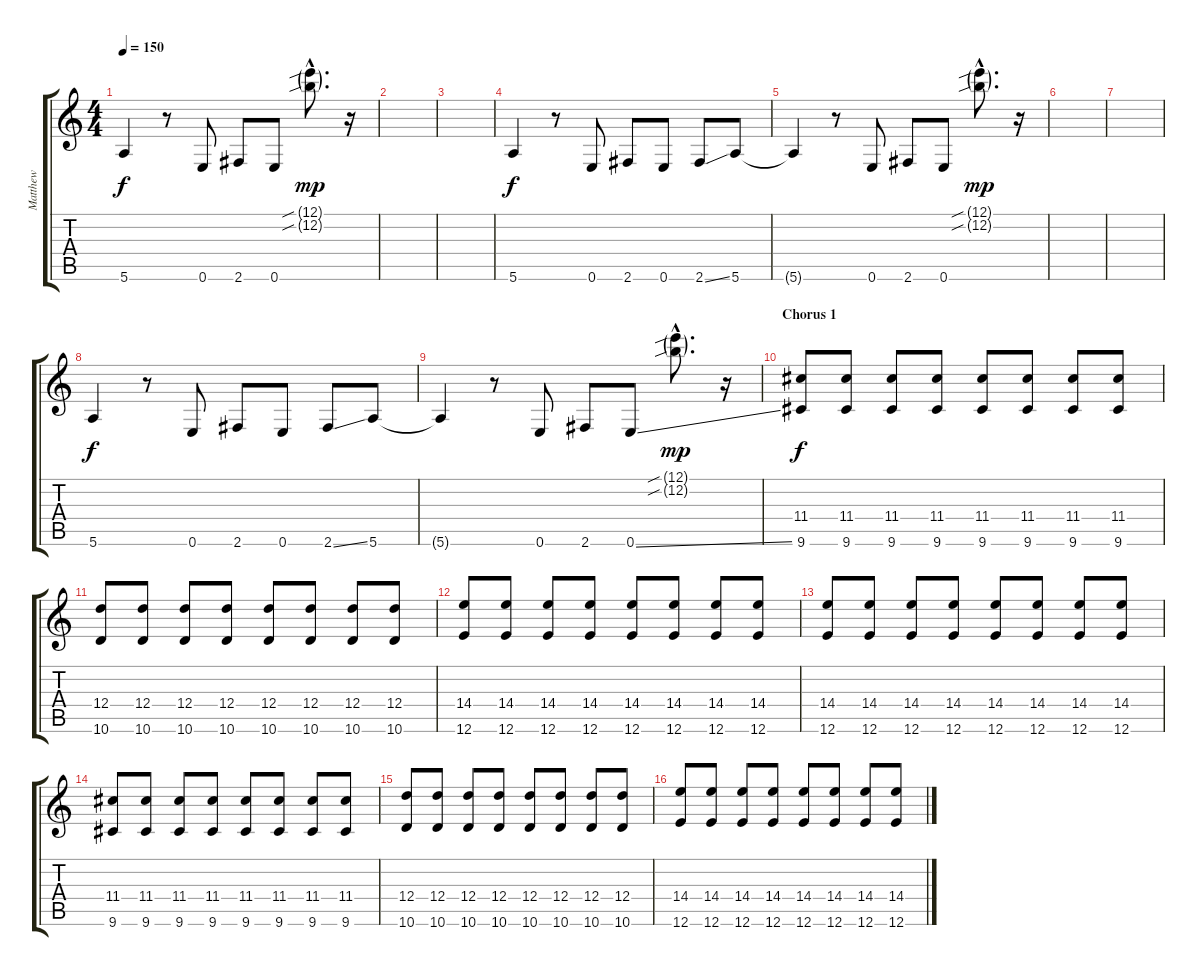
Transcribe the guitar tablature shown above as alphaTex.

\track ("Matthew" "Matthew") {instrument distortionguitar}
\staff {score tabs}
\tuning (E4 B3 G3 D3 A2 E2) {hide}
\ts (4 4)
\tempo 150
\clef g2
\ks c
5.6{t}.4{dy f} r.8 0.6.8 2.6.8 0.6.8 (12.1{sib g hac} 12.2{sib g hac}).8{d dy mp} r.16 |
|
|
5.6.4{dy f} r.8 0.6.8 2.6.8 0.6.8 2.6{ss}.8 5.6.8 |
5.6{t}.4 r.8 0.6.8 2.6.8 0.6.8 (12.1{sib g hac} 12.2{sib g hac}).8{d dy mp} r.16 |
|
|
5.6.4{dy f} r.8 0.6.8 2.6.8 0.6.8 2.6{ss}.8 5.6.8 |
5.6{t}.4 r.8 0.6.8 2.6.8 0.6{ss}.8 (12.1{sib g hac} 12.2{sib g hac}).8{d dy mp} r.16 |
\section ("" "Chorus 1")
(11.4 9.6).8{dy f} (11.4 9.6).8 (11.4 9.6).8 (11.4 9.6).8 (11.4 9.6).8 (11.4 9.6).8 (11.4 9.6).8 (11.4 9.6).8 |
(12.4 10.6).8 (12.4 10.6).8 (12.4 10.6).8 (12.4 10.6).8 (12.4 10.6).8 (12.4 10.6).8 (12.4 10.6).8 (12.4 10.6).8 |
(14.4 12.6).8 (14.4 12.6).8 (14.4 12.6).8 (14.4 12.6).8 (14.4 12.6).8 (14.4 12.6).8 (14.4 12.6).8 (14.4 12.6).8 |
(14.4 12.6).8 (14.4 12.6).8 (14.4 12.6).8 (14.4 12.6).8 (14.4 12.6).8 (14.4 12.6).8 (14.4 12.6).8 (14.4 12.6).8 |
(11.4 9.6).8 (11.4 9.6).8 (11.4 9.6).8 (11.4 9.6).8 (11.4 9.6).8 (11.4 9.6).8 (11.4 9.6).8 (11.4 9.6).8 |
(12.4 10.6).8 (12.4 10.6).8 (12.4 10.6).8 (12.4 10.6).8 (12.4 10.6).8 (12.4 10.6).8 (12.4 10.6).8 (12.4 10.6).8 |
(14.4 12.6).8 (14.4 12.6).8 (14.4 12.6).8 (14.4 12.6).8 (14.4 12.6).8 (14.4 12.6).8 (14.4 12.6).8 (14.4 12.6).8
